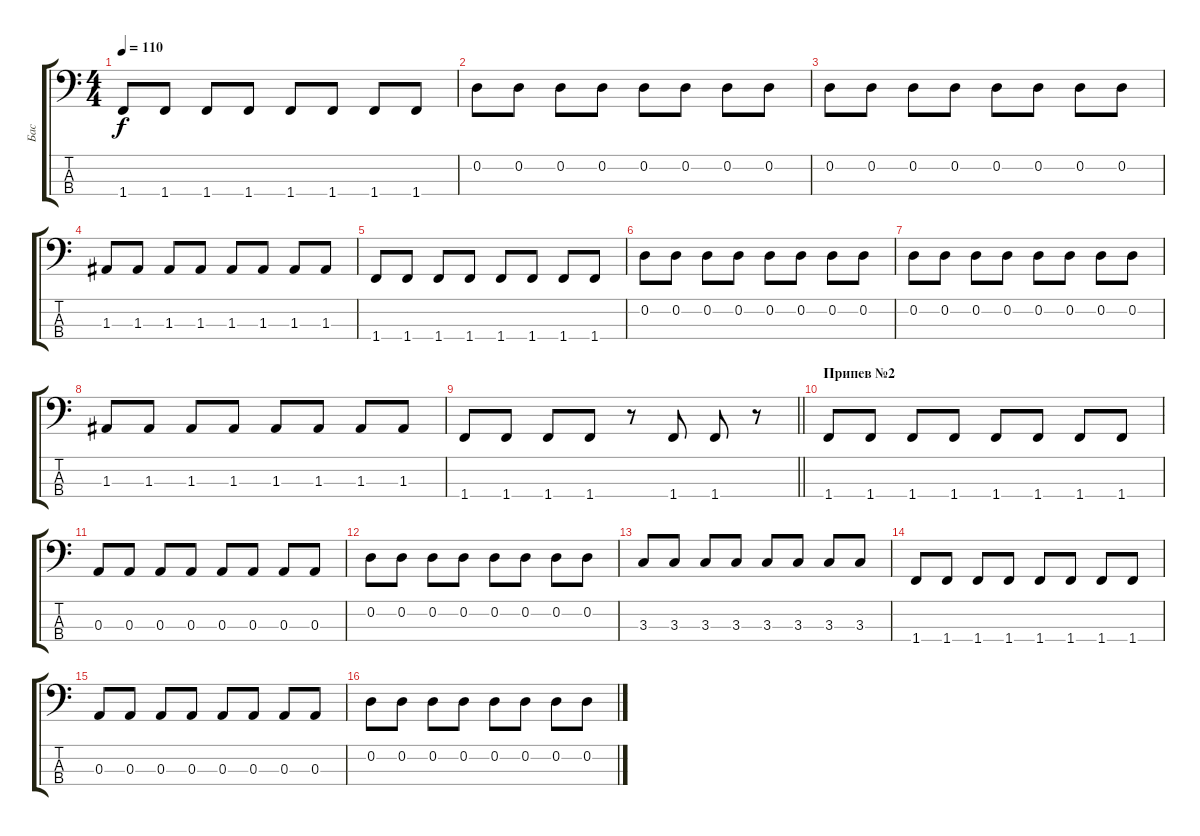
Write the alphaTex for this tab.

\track ("Бас" "Бас") {instrument electricbassfinger}
\staff {score tabs}
\tuning (G2 D2 A1 E1) {hide}
\ts (4 4)
\tempo 110
\clef f4
\ks c
1.4.8{dy f} 1.4.8 1.4.8 1.4.8 1.4.8 1.4.8 1.4.8 1.4.8 |
0.2.8 0.2.8 0.2.8 0.2.8 0.2.8 0.2.8 0.2.8 0.2.8 |
0.2.8 0.2.8 0.2.8 0.2.8 0.2.8 0.2.8 0.2.8 0.2.8 |
1.3.8 1.3.8 1.3.8 1.3.8 1.3.8 1.3.8 1.3.8 1.3.8 |
1.4.8 1.4.8 1.4.8 1.4.8 1.4.8 1.4.8 1.4.8 1.4.8 |
0.2.8 0.2.8 0.2.8 0.2.8 0.2.8 0.2.8 0.2.8 0.2.8 |
0.2.8 0.2.8 0.2.8 0.2.8 0.2.8 0.2.8 0.2.8 0.2.8 |
1.3.8 1.3.8 1.3.8 1.3.8 1.3.8 1.3.8 1.3.8 1.3.8 |
\barLineRight lightlight
1.4.8 1.4.8 1.4.8 1.4.8 r.8 1.4.8 1.4.8 r.8 |
\section ("" "Припев №2")
1.4.8 1.4.8 1.4.8 1.4.8 1.4.8 1.4.8 1.4.8 1.4.8 |
0.3.8 0.3.8 0.3.8 0.3.8 0.3.8 0.3.8 0.3.8 0.3.8 |
0.2.8 0.2.8 0.2.8 0.2.8 0.2.8 0.2.8 0.2.8 0.2.8 |
3.3.8 3.3.8 3.3.8 3.3.8 3.3.8 3.3.8 3.3.8 3.3.8 |
1.4.8 1.4.8 1.4.8 1.4.8 1.4.8 1.4.8 1.4.8 1.4.8 |
0.3.8 0.3.8 0.3.8 0.3.8 0.3.8 0.3.8 0.3.8 0.3.8 |
0.2.8 0.2.8 0.2.8 0.2.8 0.2.8 0.2.8 0.2.8 0.2.8
